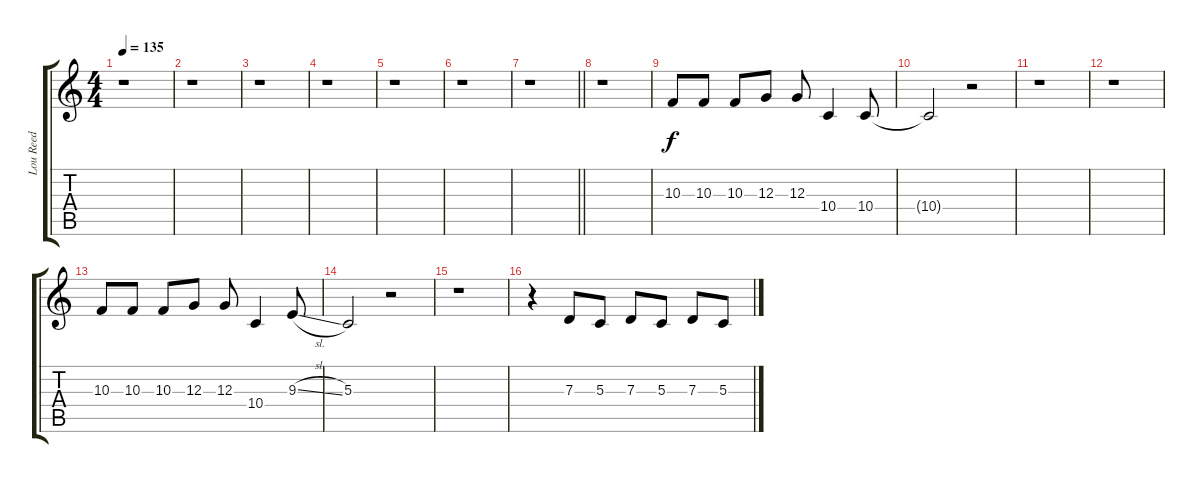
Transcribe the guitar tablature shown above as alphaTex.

\track ("Lou Reed" "Lou Reed") {instrument recorder}
\staff {score tabs}
\tuning (E4 B3 G3 D3 A2 E2) {hide}
\ts (4 4)
\tempo 135
\clef g2
\ks c
r.1{dy f} |
r.1 |
r.1 |
r.1 |
r.1 |
r.1 |
\barLineRight lightlight
r.1 |
r.1 |
10.3.8 10.3.8 10.3.8 12.3.8 12.3.8 10.4.4 10.4.8 |
10.4{t}.2 r.2 |
r.1 |
r.1 |
10.3.8 10.3.8 10.3.8 12.3.8 12.3.8 10.4.4 9.3{sl}.8 |
5.3.2 r.2 |
r.1 |
r.4 7.3.8 5.3.8 7.3.8 5.3.8 7.3.8 5.3.8
